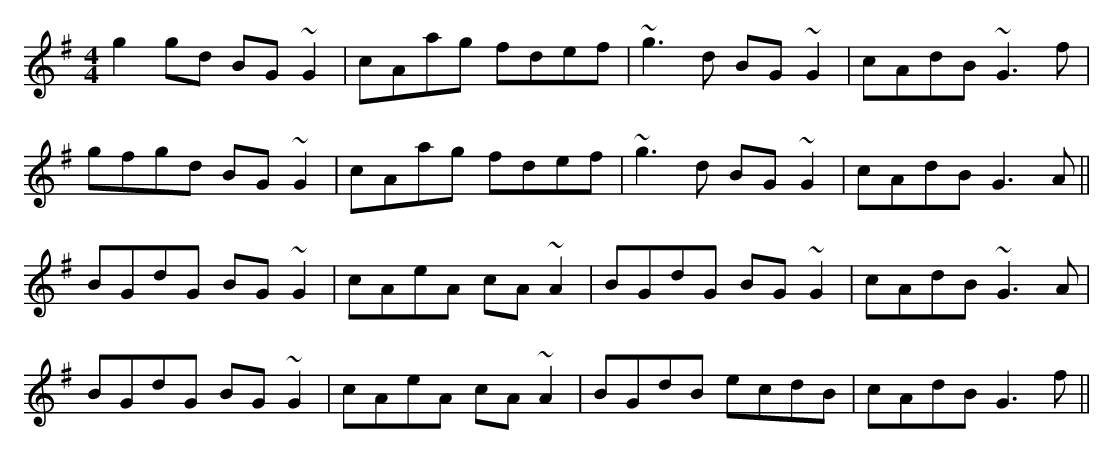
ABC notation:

X:1
M:4/4
K:G
g2gd BG~G2|cAag fdef|~g3d BG~G2|cAdB ~G3 f|
gfgd BG~G2|cAag fdef|~g3d BG~G2|cAdB G3 A||
BGdG BG~G2|cAeA cA~A2|BGdG BG~G2|cAdB ~G3 A|
BGdG BG~G2|cAeA cA~A2|BGdB ecdB|cAdB G3 f||
